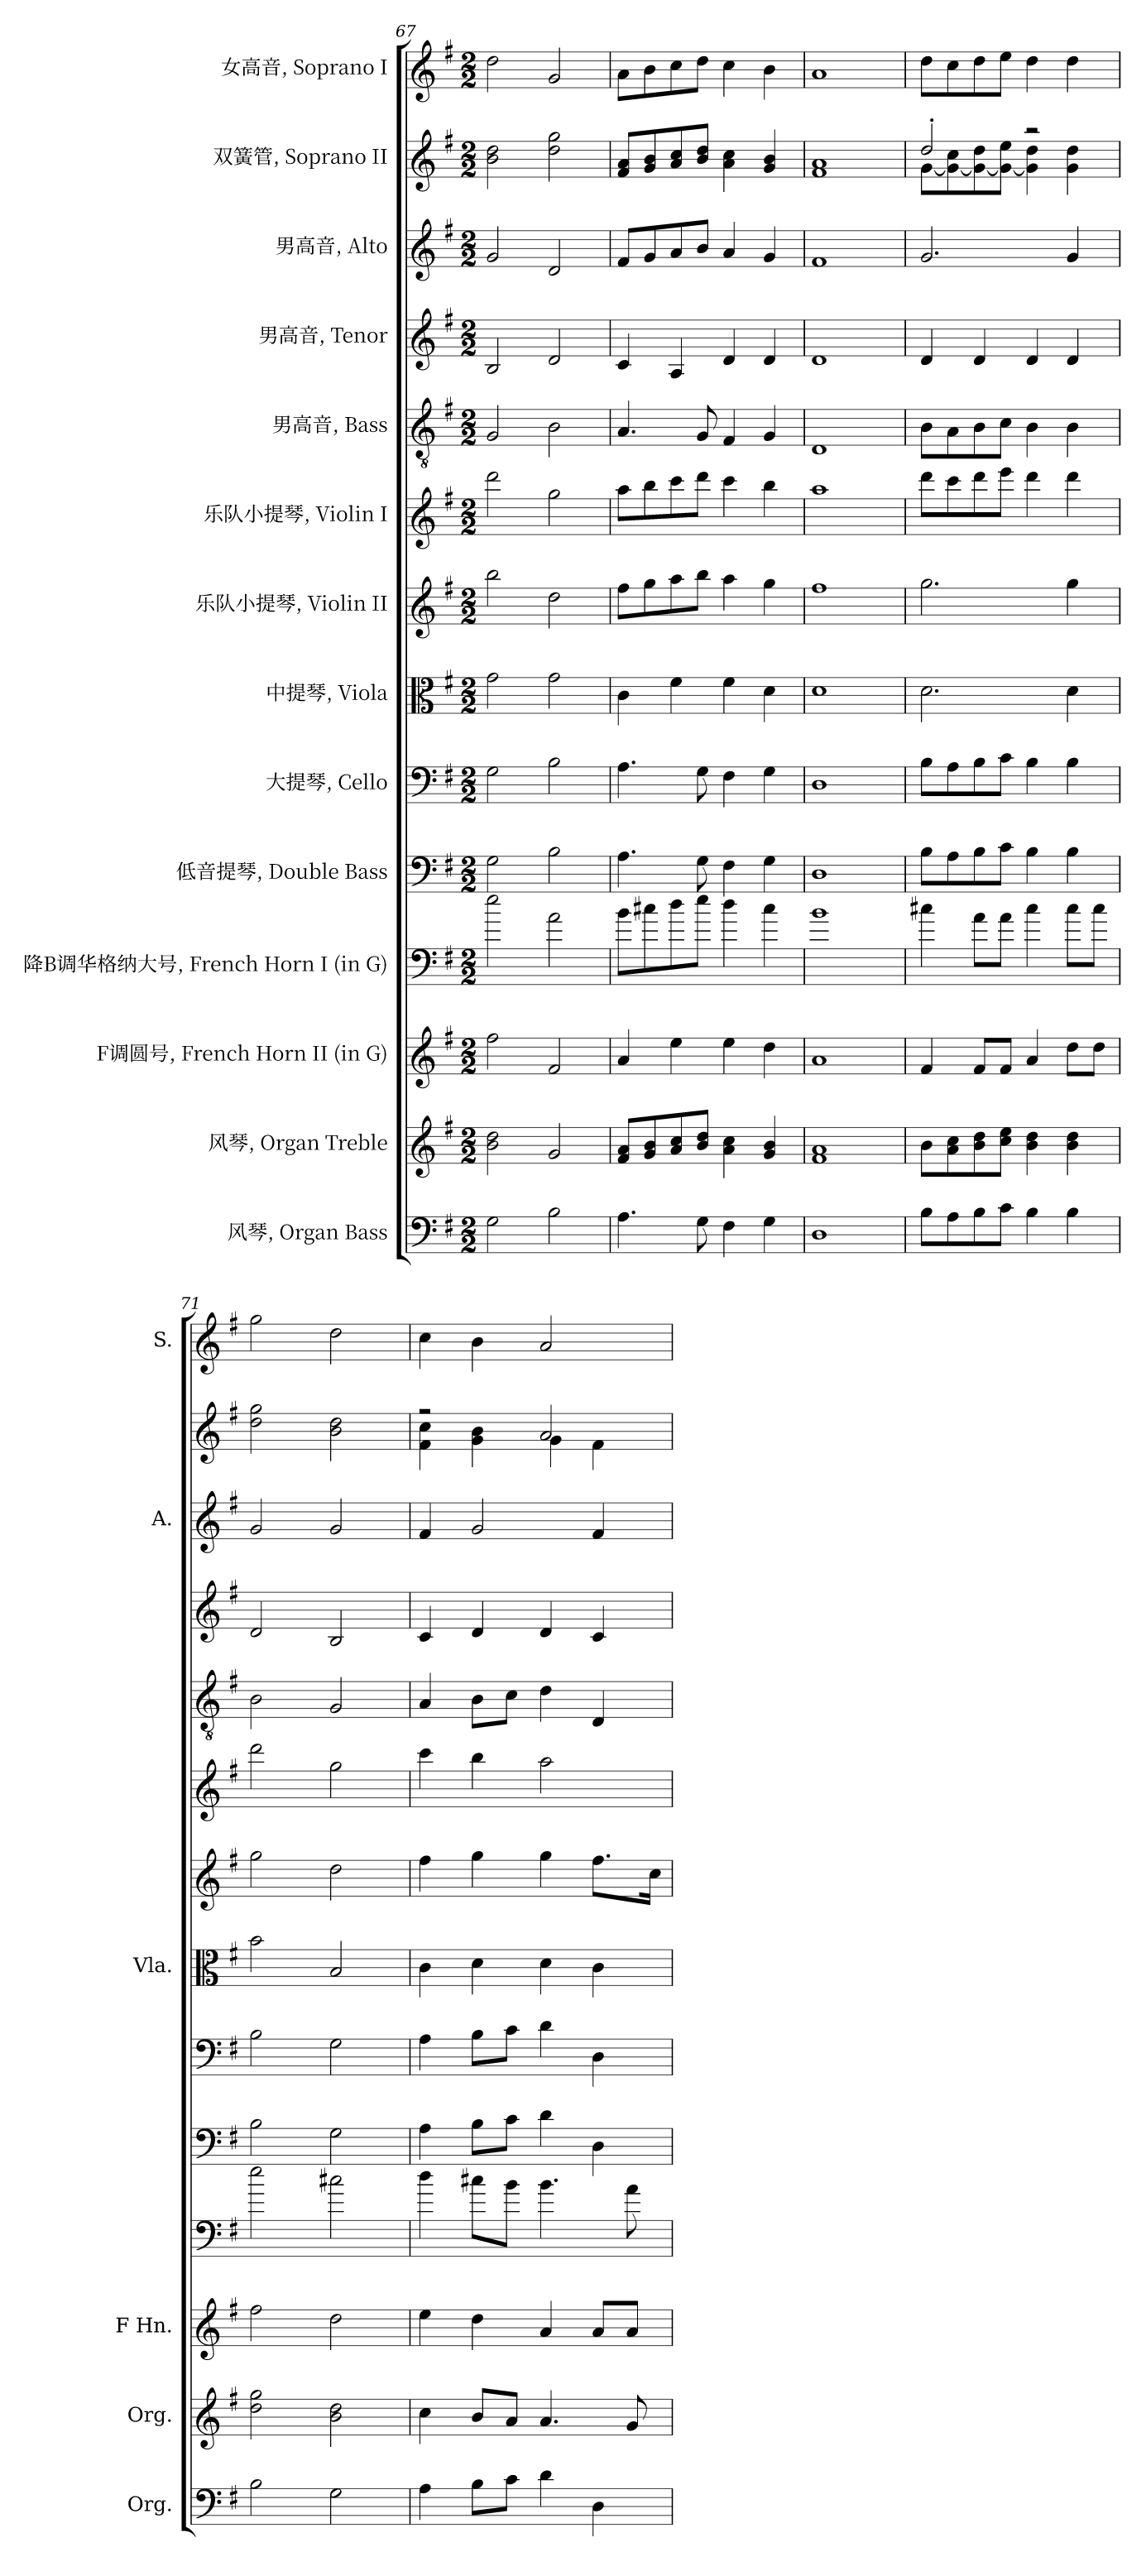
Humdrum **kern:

**kern	**kern	**kern	**kern	**kern	**kern	**kern	**kern	**kern	**kern	**kern	**kern	**kern	**kern
*part14	*part13	*part12	*part11	*part10	*part9	*part8	*part7	*part6	*part5	*part4	*part3	*part2	*part1
*staff14	*staff13	*staff12	*staff11	*staff10	*staff9	*staff8	*staff7	*staff6	*staff5	*staff4	*staff3	*staff2	*staff1
*I"风琴, Organ Bass	*I"风琴, Organ Treble	*I"F调圆号, French Horn II (in G)	*I"降B调华格纳大号, French Horn I (in G)	*I"低音提琴, Double Bass	*I"大提琴, Cello	*I"中提琴, Viola	*I"乐队小提琴, Violin II	*I"乐队小提琴, Violin I	*I"男高音, Bass	*I"男高音, Tenor	*I"男高音, Alto	*I"双簧管, Soprano II	*I"女高音, Soprano I
*I'Org.	*I'Org.	*I'F Hn.	*	*	*	*I'Vla.	*	*	*	*	*I'A.	*	*I'S.
*clefF4	*clefG2	*clefG2	*clefF4	*clefF4	*clefF4	*clefC3	*clefG2	*clefG2	*clefGv2	*clefG2	*clefG2	*clefG2	*clefG2
*	*	*ITrd4c7	*ITrd1c2	*ITrd7c12	*	*	*	*	*	*	*	*	*
*k[f#]	*k[f#]	*k[]	*k[b-]	*k[f#]	*k[f#]	*k[f#]	*k[f#]	*k[f#]	*k[f#]	*k[f#]	*k[f#]	*k[f#]	*k[f#]
*M2/2	*M2/2	*M2/2	*M2/2	*M2/2	*M2/2	*M2/2	*M2/2	*M2/2	*M2/2	*M2/2	*M2/2	*M2/2	*M2/2
=67	=67	=67	=67	=67	=67	=67	=67	=67	=67	=67	=67	=67	=67
2G\	2b\ 2dd\	2b\	2dd\	2GG\	2G\	2g\	2bb\	2ddd\	2G/	2B/	2g/	2b\ 2dd\	2dd\
2B\	2g/	2B/	2g\	2BB\	2B\	2g\	2dd\	2gg\	2B\	2d/	2d/	2dd\ 2gg\	2g/
=68	=68	=68	=68	=68	=68	=68	=68	=68	=68	=68	=68	=68	=68
4.A\	8f#/ 8a/L	4d/	8a\L	4.AA\	4.A\	4c\	8ff#\L	8aa\L	4.A/	4c/	8f#/L	8f#/ 8a/L	8a\L
.	8g/ 8b/	.	8bn\	.	.	.	8gg\	8bb\	.	.	8g/	8g/ 8b/	8b\
.	8a/ 8cc/	4a\	8cc\	.	.	4f#\	8aa\	8ccc\	.	4A/	8a/	8a/ 8cc/	8cc\
8G\	8b/ 8dd/J	.	8dd\J	8GG\	8G\	.	8bb\J	8ddd\J	8G/	.	8b/J	8b/ 8dd/J	8dd\J
4F#\	4a\ 4cc\	4a\	4cc\	4FF#\	4F#\	4f#\	4aa\	4ccc\	4F#/	4d/	4a/	4a\ 4cc\	4cc\
4G\	4g/ 4b/	4g\	4b\	4GG\	4G\	4d\	4gg\	4bb\	4G/	4d/	4g/	4g/ 4b/	4b\
=69	=69	=69	=69	=69	=69	=69	=69	=69	=69	=69	=69	=69	=69
1D	1f# 1a	1d	1a	1DD	1D	1d	1ff#	1aa	1D	1d	1f#	1f# 1a	1a
=70	=70	=70	=70	=70	=70	=70	=70	=70	=70	=70	=70	=70	=70
*	*	*	*	*	*	*	*	*	*	*	*	*^	*
8B\L	8b\L	4B/	4bn\	8BB\L	8B\L	2.d\	2.gg\	8ddd\L	8B\L	4d/	2.g/	2dd'/	[8g\L	8dd\L
8A\	8a\ 8cc\	.	.	8AA\	8A\	.	.	8ccc\	8A\	.	.	.	8g\_ 8cc\	8cc\
8B\	8b\ 8dd\	8B/L	8g\L	8BB\	8B\	.	.	8ddd\	8B\	4d/	.	.	8g\_ 8dd\	8dd\
8c\J	8cc\ 8ee\J	8B/J	8g\J	8C\J	8c\J	.	.	8eee\J	8c\J	.	.	.	8g\_ 8ee\J	8ee\J
4B\	4b\ 4dd\	4d/	4b\	4BB\	4B\	.	.	4ddd\	4B\	4d/	.	2r	4g\] 4dd\	4dd\
4B\	4b\ 4dd\	8g\L	8b\L	4BB\	4B\	4d\	4gg\	4ddd\	4B\	4d/	4g/	.	4g\ 4dd\	4dd\
.	.	8g\J	8b\J	.	.	.	.	.	.	.	.	.	.	.
*	*	*	*	*	*	*	*	*	*	*	*	*v	*v	*
!!LO:PB:g=z
=71	=71	=71	=71	=71	=71	=71	=71	=71	=71	=71	=71	=71	=71
2B\	2dd\ 2gg\	2b\	2dd\	2BB\	2B\	2b\	2gg\	2ddd\	2B\	2d/	2g/	2dd\ 2gg\	2gg\
2G\	2b\ 2dd\	2g\	2bn\	2GG\	2G\	2B/	2dd\	2gg\	2G/	2B/	2g/	2b\ 2dd\	2dd\
=72	=72	=72	=72	=72	=72	=72	=72	=72	=72	=72	=72	=72	=72
*	*	*	*	*	*	*	*	*	*	*	*	*^	*
4A\	4cc\	4a\	4cc\	4AA\	4A\	4c\	4ff#\	4ccc\	4A/	4c/	4f#/	2r	4f#\ 4cc\	4cc\
8B\L	8b/L	4g\	8bn\L	8BB\L	8B\L	4d\	4gg\	4bb\	8B\L	4d/	2g/	.	4g\ 4b\	4b\
8c\J	8a/J	.	8a\J	8C\J	8c\J	.	.	.	8c\J	.	.	.	.	.
4d\	4.a/	4d/	4.a\	4D\	4d\	4d\	4gg\	2aa\	4d\	4d/	.	2a/	4g\	2a/
4D\	.	8d/L	.	4DD\	4D\	4c\	8.ff#\L	.	4D/	4c/	4f#/	.	4f#\	.
.	8g/	8d/J	8g\	.	.	.	.	.	.	.	.	.	.	.
.	.	.	.	.	.	.	16cc\Jk	.	.	.	.	.	.	.
*	*	*	*	*	*	*	*	*	*	*	*	*v	*v	*
=	=	=	=	=	=	=	=	=	=	=	=	=	=
*-	*-	*-	*-	*-	*-	*-	*-	*-	*-	*-	*-	*-	*-
